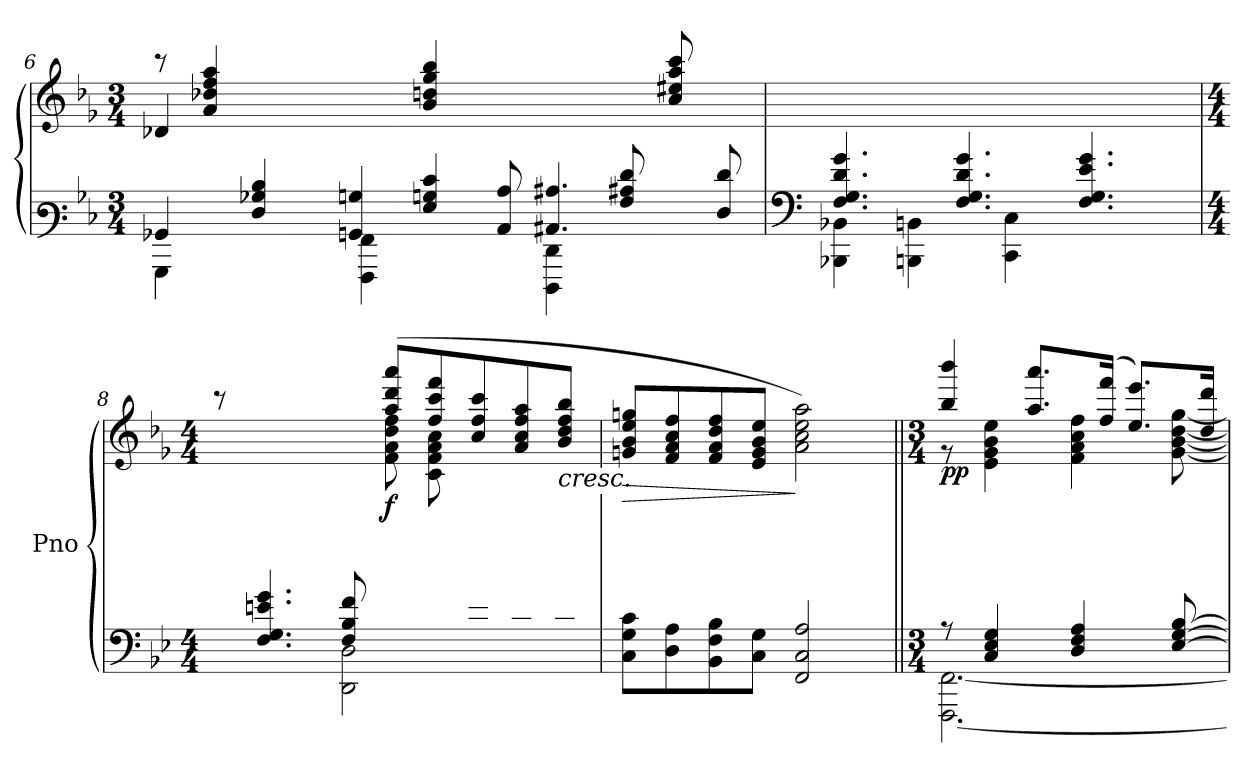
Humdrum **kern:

**kern	**kern	**dynam
*part1	*part1	*part1
*staff2	*staff1	*staff1/2
*I'Pno	*	*
*clefF3	*clefG3	*
*k[b-e-]	*k[b-e-]	*
*M3/4	*M3/4	*
=6	=6	=6
*^	*^	*
*	*^	*	*	*
2ryy	4BB-X/	4BBB-\	8raa	4B-X/	.
.	.	.	4f/ 4b-X/ 4dd/ 4ff/	.	.
.	4F/ 4B-X/ 4d/	1.ryy	.	8ryy	.
.	.	.	4.ryy	1ryy	.
4BBn/ 4Bn/	4AAA\ 4AA\	.	.	.	.
4ryy	4G/ 4Bn/ 4e-/	.	4g/ 4bn/ 4ee-/ 4gg/	.	.
8C/ 8c/k	8ryy	.	2ryy	.	.
4.C#X/ 4.c#X/	4FFF\ 4FF\	.	.	.	.
.	8A/ 8c#X/ 8f/	.	.	4.ryy	.
8ryy	4ryy	.	8a/ 8cc#X/ 8ff/ 8aa/	.	.
8F/ 8f/k	.	.	8ryy	.	.
*v	*v	*v	*	*	*
*	*v	*v	*
!!LO:LB:g=z
=7	=7	=7
*clefF4	*	*
*^	*	*
4.F/ 4.G/ 4.d/ 4.g/	4BBB-X\ 4BB-X\	1ryy	.
.	4BBBn\ 4BBn\	.	.
4.F/ 4.G/ 4.d/ 4.g/	.	.	.
.	4CC\ 4C\	.	.
4.F/ 4.G/ 4.e-/ 4.g/	4.ryy	.	.
.	.	8ryy	.
*v	*v	*	*
=8	=8	=8
*M4/4	*M4/4	*
*^	*^	*
*	*^	*	*	*
8ryy	2..ryy	2ryy	8raa	8ryy	.
*	*	*	*v	*v	*
4.F/ 4.G/ 4.en/ 4.g/	.	.	2ryy	.
8F/ 8B-/ 8f/	.	2DD\ 2D\	.	.
*	*	*	*^	*
!	!	!	!	!	!LO:DY:b
2ryy	.	.	(>8ff/ 8bb-/ 8fff/L	(<8d\ 8f\ 8b-\ 8dd\L	f
.	.	.	8dd/ 8aa/ 8ddd/	8A\ 8d\ 8f\ 8a\	[
.	8F/ 8A/ 8d/ 8f/	.	8a/ 8dd/ 8aa/	4.ryy	.
.	8D/ 8F/ 8A/ 8d/	4ryy	8f/ 8a/ 8dd/ 8ff/	.	.
!	!	!	!	!	!LO:HP:b
8ryy	8G/ 8B-/ 8d/J	.	8g/ 8b-/ 8dd/ 8gg/J	.	<
*	*v	*v	*	*	*
*	*	*v	*v	*
=9	=9	=9	=9
!	!	!	!LO:HP:b
*v	*v	*	*
8C\ 8G\ 8c\L	8en/ 8g/ 8cc/ 8een/L	>
8D\ 8A\	8d/ 8f/ 8a/ 8dd/	.
8BB-\ 8F\ 8B-\	8d/ 8f/ 8b-/ 8dd/	.
8C\ 8G\J	8c/ 8e/ 8g/ 8cc/J	.
2FF/ 2C/ 2A/)	2f\ 2a\ 2cc\ 2ff\)	]
!!LO:LB:g=z
=10||	=10||	=10||
*M3/4	*M3/4	*
*^	*^	*
!	!	!	!	!LO:DY:b
8rA	[<2.FFF\ [<2.FF\	4gg/ 4ggg/	8r	pp
4C/ 4E-/ 4G/	.	.	4c\ 4e-\ 4g\ 4cc\	.
.	.	8.ff/ 8.fff/L	.	.
4D/ 4F/ 4A/	.	.	4d\ 4f\ 4a\ 4dd\	.
.	.	(>16dd/ 16ddd/Jk	.	.
.	.	8.cc/ 8.ccc/L)	.	.
[>8E-/ [>8G/ [>8B-/	.	.	[<8e-\ [<8g\ [>8b-\ [>8ee-\	.
.	.	16b-/ 16bb-/Jk	.	.
*v	*v	*	*	*
*	*v	*v	*
=	=	=
*-	*-	*-
